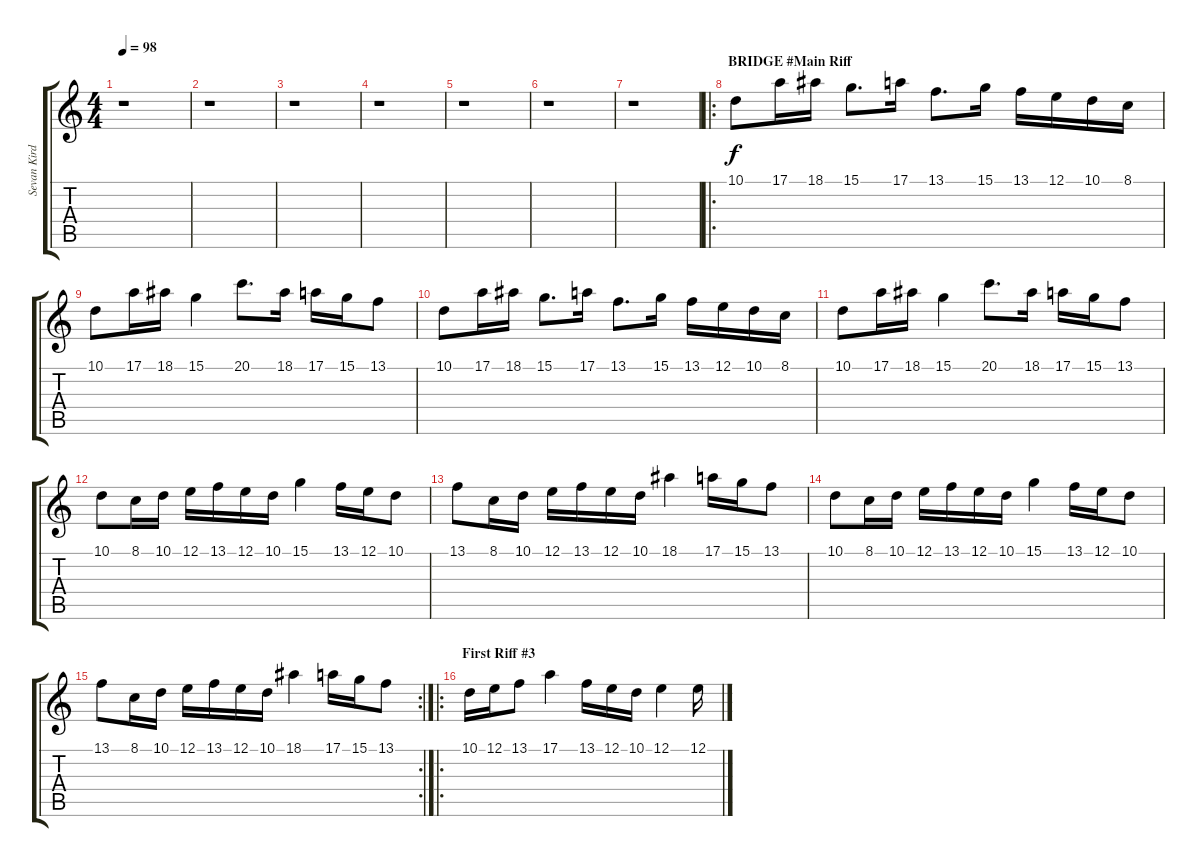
\track ("Sevan Kirder or Chrigel" "Sevan Kird") {instrument flute}
\staff {score tabs}
\tuning (E4 B3 G3 D3 A2 E2) {hide}
\ts (4 4)
\tempo 98
\clef g2
\ks c
r.1{dy fff} |
r.1 |
r.1 |
r.1 |
r.1 |
r.1 |
r.1 |
\ro
\section ("" "BRIDGE #Main Riff")
10.1.8{dy f} 17.1.16 18.1.16 15.1.8{d} 17.1.16 13.1.8{d} 15.1.16 13.1.16 12.1.16 10.1.16 8.1.16 |
10.1.8 17.1.16 18.1.16 15.1.4 20.1.8{d} 18.1.16 17.1.16 15.1.16 13.1.8 |
10.1.8 17.1.16 18.1.16 15.1.8{d} 17.1.16 13.1.8{d} 15.1.16 13.1.16 12.1.16 10.1.16 8.1.16 |
10.1.8 17.1.16 18.1.16 15.1.4 20.1.8{d} 18.1.16 17.1.16 15.1.16 13.1.8 |
10.1.8 8.1.16 10.1.16 12.1.16 13.1.16 12.1.16 10.1.16 15.1.4 13.1.16 12.1.16 10.1.8 |
13.1.8 8.1.16 10.1.16 12.1.16 13.1.16 12.1.16 10.1.16 18.1.4 17.1.16 15.1.16 13.1.8 |
10.1.8 8.1.16 10.1.16 12.1.16 13.1.16 12.1.16 10.1.16 15.1.4 13.1.16 12.1.16 10.1.8 |
\rc 2
13.1.8 8.1.16 10.1.16 12.1.16 13.1.16 12.1.16 10.1.16 18.1.4 17.1.16 15.1.16 13.1.8 |
\ro
\section ("" "First Riff #3")
10.1.16 12.1.16 13.1.8 17.1.4 13.1.16 12.1.16 10.1.16 12.1.4 12.1.16
